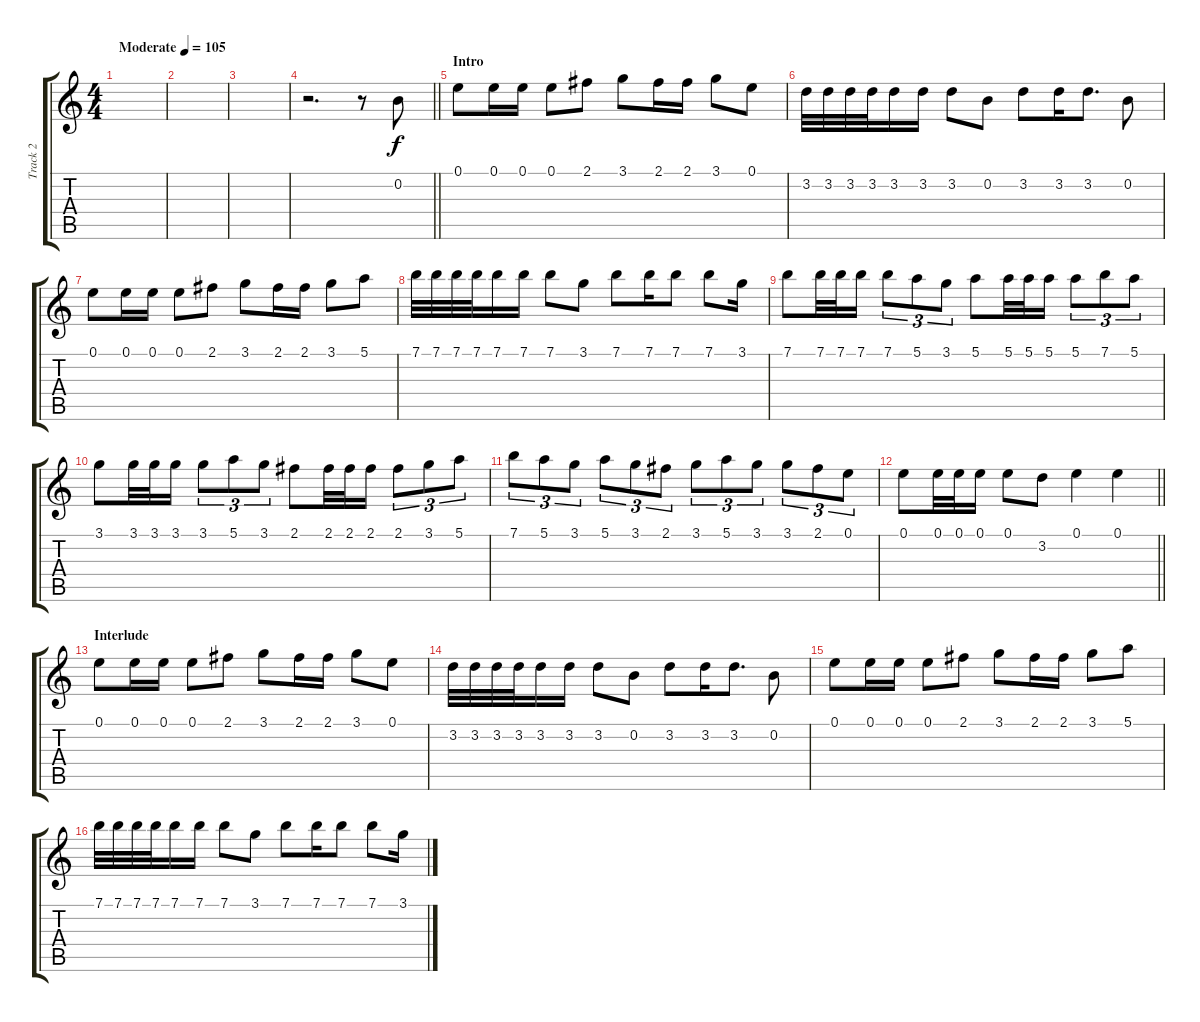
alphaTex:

\track ("Track 2" "Track 2") {instrument banjo}
\staff {score tabs}
\tuning (E4 B3 G3 D3 A2 E2) {hide}
\displaytranspose 12
\ts (4 4)
\tempo (105 "Moderate")
\clef g2
\ks c
|
|
|
\barLineRight lightlight
r.2{d} r.8 0.2.8 |
\section ("" "Intro")
0.1.8 0.1.16 0.1.16 0.1.8 2.1.8 3.1.8 2.1.16 2.1.16 3.1.8 0.1.8 |
3.2.32 3.2.32 3.2.32 3.2.32 3.2.16 3.2.16 3.2.8 0.2.8 3.2.8 3.2.16 3.2.8{d} 0.2.8 |
0.1.8 0.1.16 0.1.16 0.1.8 2.1.8 3.1.8 2.1.16 2.1.16 3.1.8 5.1.8 |
7.1.32 7.1.32 7.1.32 7.1.32 7.1.16 7.1.16 7.1.8 3.1.8 7.1.8 7.1.16 7.1.8 7.1.8 3.1.16 |
7.1.8 7.1.32 7.1.32 7.1.16 7.1.8{tu (3 2)} 5.1.8{tu (3 2)} 3.1.8{tu (3 2)} 5.1.8 5.1.32 5.1.32 5.1.16 5.1.8{tu (3 2)} 7.1.8{tu (3 2)} 5.1.8{tu (3 2)} |
3.1.8 3.1.32 3.1.32 3.1.16 3.1.8{tu (3 2)} 5.1.8{tu (3 2)} 3.1.8{tu (3 2)} 2.1.8 2.1.32 2.1.32 2.1.16 2.1.8{tu (3 2)} 3.1.8{tu (3 2)} 5.1.8{tu (3 2)} |
7.1.8{tu (3 2)} 5.1.8{tu (3 2)} 3.1.8{tu (3 2)} 5.1.8{tu (3 2)} 3.1.8{tu (3 2)} 2.1.8{tu (3 2)} 3.1.8{tu (3 2)} 5.1.8{tu (3 2)} 3.1.8{tu (3 2)} 3.1.8{tu (3 2)} 2.1.8{tu (3 2)} 0.1.8{tu (3 2)} |
\barLineRight lightlight
0.1.8 0.1.32 0.1.32 0.1.16 0.1.8 3.2.8 0.1.4 0.1.4 |
\section ("" "Interlude")
0.1.8 0.1.16 0.1.16 0.1.8 2.1.8 3.1.8 2.1.16 2.1.16 3.1.8 0.1.8 |
3.2.32 3.2.32 3.2.32 3.2.32 3.2.16 3.2.16 3.2.8 0.2.8 3.2.8 3.2.16 3.2.8{d} 0.2.8 |
0.1.8 0.1.16 0.1.16 0.1.8 2.1.8 3.1.8 2.1.16 2.1.16 3.1.8 5.1.8 |
7.1.32 7.1.32 7.1.32 7.1.32 7.1.16 7.1.16 7.1.8 3.1.8 7.1.8 7.1.16 7.1.8 7.1.8 3.1.16
